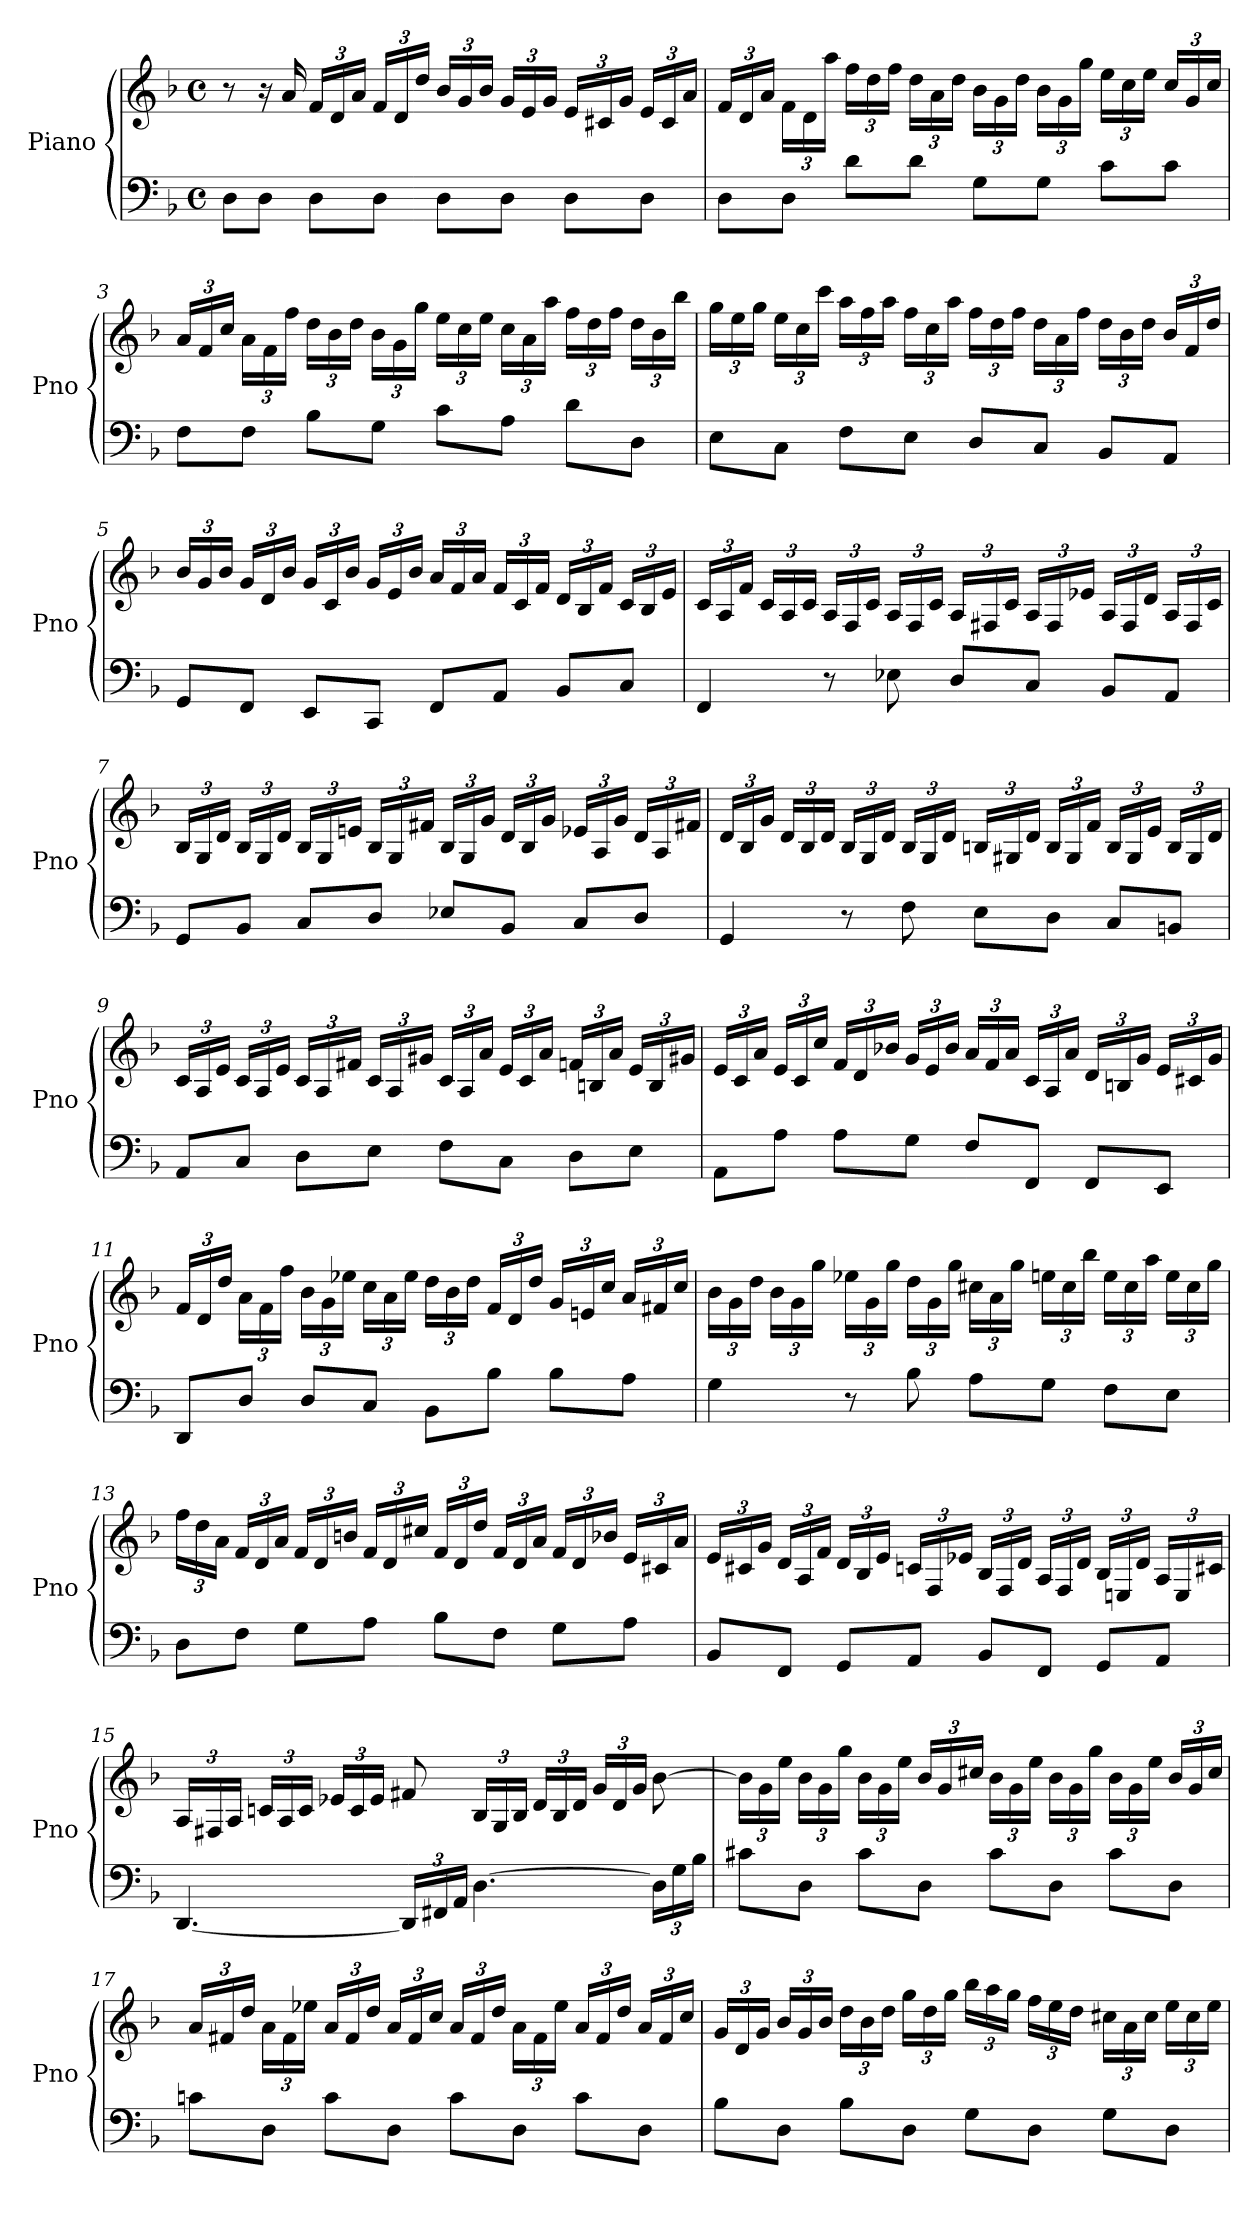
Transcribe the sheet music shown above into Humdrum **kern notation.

**kern	**kern
*part1	*part1
*staff2	*staff1
*I"Piano	*
*I'Pno	*
*clefF4	*clefG2
*k[b-]	*k[b-]
*M4/4	*M4/4
*met(c)	*met(c)
*MM80	*MM80
=1	=1
8D\L	8r
8D\J	16r
.	16a/
*	*Xbrackettup
8D\L	24f/LL
.	24d/
.	24a/JJ
8D\J	24f/LL
.	24d/
.	24dd/JJ
8D\L	24b-/LL
.	24g/
.	24b-/JJ
8D\J	24g/LL
.	24e/
.	24g/JJ
8D\L	24e/LL
.	24c#X/
.	24g/JJ
8D\J	24e/LL
.	24c#/
.	24a/JJ
=2	=2
8D\L	24f/LL
.	24d/
.	24a/JJ
8D\J	24f\LL
.	24d\
.	24aa\JJ
8d\L	24ff\LL
.	24dd\
.	24ff\JJ
8d\J	24dd\LL
.	24a\
.	24dd\JJ
8G\L	24b-\LL
.	24g\
.	24dd\JJ
8G\J	24b-\LL
.	24g\
.	24gg\JJ
8c\L	24ee\LL
.	24cc\
.	24ee\JJ
8c\J	24cc/LL
.	24g/
.	24cc/JJ
!!LO:LB:g=z
=3	=3
8F\L	24a/LL
.	24f/
.	24cc/JJ
8F\J	24a\LL
.	24f\
.	24ff\JJ
8B-\L	24dd\LL
.	24b-\
.	24dd\JJ
8G\J	24b-\LL
.	24g\
.	24gg\JJ
8c\L	24ee\LL
.	24cc\
.	24ee\JJ
8A\J	24cc\LL
.	24a\
.	24aa\JJ
8d\L	24ff\LL
.	24dd\
.	24ff\JJ
8D\J	24dd\LL
.	24b-\
.	24bb-\JJ
=4	=4
8E\L	24gg\LL
.	24ee\
.	24gg\JJ
8C\J	24ee\LL
.	24cc\
.	24ccc\JJ
8F\L	24aa\LL
.	24ff\
.	24aa\JJ
8E\J	24ff\LL
.	24cc\
.	24aa\JJ
8D/L	24ff\LL
.	24dd\
.	24ff\JJ
8C/J	24dd\LL
.	24a\
.	24ff\JJ
8BB-/L	24dd\LL
.	24b-\
.	24dd\JJ
8AA/J	24b-/LL
.	24f/
.	24dd/JJ
!!LO:LB:g=z
=5	=5
8GG/L	24b-/LL
.	24g/
.	24b-/JJ
8FF/J	24g/LL
.	24d/
.	24b-/JJ
8EE/L	24g/LL
.	24c/
.	24b-/JJ
8CC/J	24g/LL
.	24e/
.	24b-/JJ
8FF/L	24a/LL
.	24f/
.	24a/JJ
8AA/J	24f/LL
.	24c/
.	24f/JJ
8BB-/L	24d/LL
.	24B-/
.	24f/JJ
8C/J	24c/LL
.	24B-/
.	24e/JJ
=6	=6
4FF/	24c/LL
.	24A/
.	24f/JJ
.	24c/LL
.	24A/
.	24c/JJ
8r	24A/LL
.	24F/
.	24c/JJ
8E-X\	24A/LL
.	24F/
.	24c/JJ
8D/L	24A/LL
.	24F#X/
.	24c/JJ
8C/J	24A/LL
.	24F#/
.	24e-X/JJ
8BB-/L	24A/LL
.	24F#/
.	24d/JJ
8AA/J	24A/LL
.	24F#/
.	24c/JJ
!!LO:LB:g=z
=7	=7
8GG/L	24B-/LL
.	24G/
.	24d/JJ
8BB-/J	24B-/LL
.	24G/
.	24d/JJ
8C/L	24B-/LL
.	24G/
.	24en/JJ
8D/J	24B-/LL
.	24G/
.	24f#X/JJ
8E-X/L	24B-/LL
.	24G/
.	24g/JJ
8BB-/J	24d/LL
.	24B-/
.	24g/JJ
8C/L	24e-X/LL
.	24A/
.	24g/JJ
8D/J	24d/LL
.	24A/
.	24f#X/JJ
=8	=8
4GG/	24d/LL
.	24B-/
.	24g/JJ
.	24d/LL
.	24B-/
.	24d/JJ
8r	24B-/LL
.	24G/
.	24d/JJ
8F\	24B-/LL
.	24G/
.	24d/JJ
8E\L	24Bn/LL
.	24G#X/
.	24d/JJ
8D\J	24B/LL
.	24G#/
.	24f/JJ
8C/L	24B/LL
.	24G#/
.	24e/JJ
8BBn/J	24B/LL
.	24G#/
.	24d/JJ
!!LO:PB:g=z
=9	=9
8AA/L	24c/LL
.	24A/
.	24e/JJ
8C/J	24c/LL
.	24A/
.	24e/JJ
8D\L	24c/LL
.	24A/
.	24f#X/JJ
8E\J	24c/LL
.	24A/
.	24g#X/JJ
8F\L	24c/LL
.	24A/
.	24a/JJ
8C\J	24e/LL
.	24c/
.	24a/JJ
8D\L	24fn/LL
.	24Bn/
.	24a/JJ
8E\J	24e/LL
.	24B/
.	24g#X/JJ
!!LO:LB:g=z
=10	=10
8AA\L	24e/LL
.	24c/
.	24a/JJ
8A\J	24e/LL
.	24c/
.	24cc/JJ
8A\L	24f/LL
.	24d/
.	24b-X/JJ
8G\J	24g/LL
.	24e/
.	24b-/JJ
8F/L	24a/LL
.	24f/
.	24a/JJ
8FF/J	24c/LL
.	24A/
.	24a/JJ
8FF/L	24d/LL
.	24Bn/
.	24g/JJ
8EE/J	24e/LL
.	24c#X/
.	24g/JJ
=11	=11
8DD/L	24f/LL
.	24d/
.	24dd/JJ
8D/J	24a\LL
.	24f\
.	24ff\JJ
8D/L	24b-\LL
.	24g\
.	24ee-X\JJ
8C/J	24cc\LL
.	24a\
.	24ee-\JJ
8BB-\L	24dd\LL
.	24b-\
.	24dd\JJ
8B-\J	24f/LL
.	24d/
.	24dd/JJ
8B-\L	24g/LL
.	24en/
.	24cc/JJ
8A\J	24a/LL
.	24f#X/
.	24cc/JJ
!!LO:LB:g=z
=12	=12
4G\	24b-\LL
.	24g\
.	24dd\JJ
.	24b-\LL
.	24g\
.	24gg\JJ
8r	24ee-X\LL
.	24g\
.	24gg\JJ
8B-\	24dd\LL
.	24g\
.	24gg\JJ
8A\L	24cc#X\LL
.	24a\
.	24gg\JJ
8G\J	24een\LL
.	24cc#\
.	24bb-\JJ
8F\L	24ee\LL
.	24cc#\
.	24aa\JJ
8E\J	24ee\LL
.	24cc#\
.	24gg\JJ
=13	=13
8D\L	24ff\LL
.	24dd\
.	24a\JJ
8F\J	24f/LL
.	24d/
.	24a/JJ
8G\L	24f/LL
.	24d/
.	24bn/JJ
8A\J	24f/LL
.	24d/
.	24cc#X/JJ
8B-\L	24f/LL
.	24d/
.	24dd/JJ
8F\J	24f/LL
.	24d/
.	24a/JJ
8G\L	24f/LL
.	24d/
.	24b-X/JJ
8A\J	24e/LL
.	24c#X/
.	24a/JJ
!!LO:LB:g=z
=14	=14
8BB-/L	24e/LL
.	24c#X/
.	24g/JJ
8FF/J	24d/LL
.	24A/
.	24f/JJ
8GG/L	24d/LL
.	24B-/
.	24e/JJ
8AA/J	24cn/LL
.	24F/
.	24e-X/JJ
8BB-/L	24B-/LL
.	24F/
.	24d/JJ
8FF/J	24A/LL
.	24F/
.	24d/JJ
8GG/L	24B-/LL
.	24En/
.	24d/JJ
8AA/J	24A/LL
.	24E/
.	24c#X/JJ
!!LO:LB:g=z
=15	=15
[4.DD/	24A/LL
.	24F#X/
.	24A/JJ
.	24cn/LL
.	24A/
.	24c/JJ
.	24e-X/LL
.	24c/
.	24e-/JJ
*Xbrackettup	*
24DD/LL]	8f#X/
24FF#X/	.
24AA/JJ	.
[4.D\	24B-/LL
.	24G/
.	24B-/JJ
.	24d/LL
.	24B-/
.	24d/JJ
.	24g/LL
.	24d/
.	24g/JJ
24D\LL]	[8b-\
24G\	.
24B-\JJ	.
!!LO:PB:g=z
=16	=16
8c#X\L	24b-\LL]
.	24g\
.	24ee\JJ
8D\J	24b-\LL
.	24g\
.	24gg\JJ
8c#\L	24b-\LL
.	24g\
.	24ee\JJ
8D\J	24b-/LL
.	24g/
.	24cc#X/JJ
8c#\L	24b-\LL
.	24g\
.	24ee\JJ
8D\J	24b-\LL
.	24g\
.	24gg\JJ
8c#\L	24b-\LL
.	24g\
.	24ee\JJ
8D\J	24b-/LL
.	24g/
.	24cc#/JJ
=17	=17
8cn\L	24a/LL
.	24f#X/
.	24dd/JJ
8D\J	24a\LL
.	24f#\
.	24ee-X\JJ
8c\L	24a/LL
.	24f#/
.	24dd/JJ
8D\J	24a/LL
.	24f#/
.	24cc/JJ
8c\L	24a/LL
.	24f#/
.	24dd/JJ
8D\J	24a\LL
.	24f#\
.	24ee-\JJ
8c\L	24a/LL
.	24f#/
.	24dd/JJ
8D\J	24a/LL
.	24f#/
.	24cc/JJ
!!LO:LB:g=z
=18	=18
8B-\L	24g/LL
.	24d/
.	24g/JJ
8D\J	24b-/LL
.	24g/
.	24b-/JJ
8B-\L	24dd\LL
.	24b-\
.	24dd\JJ
8D\J	24gg\LL
.	24dd\
.	24gg\JJ
8G\L	24bb-\LL
.	24aa\
.	24gg\JJ
8D\J	24ff\LL
.	24ee\
.	24dd\JJ
8G\L	24cc#X\LL
.	24a\
.	24cc#\JJ
8D\J	24ee\LL
.	24cc#\
.	24ee\JJ
=	=
*-	*-
